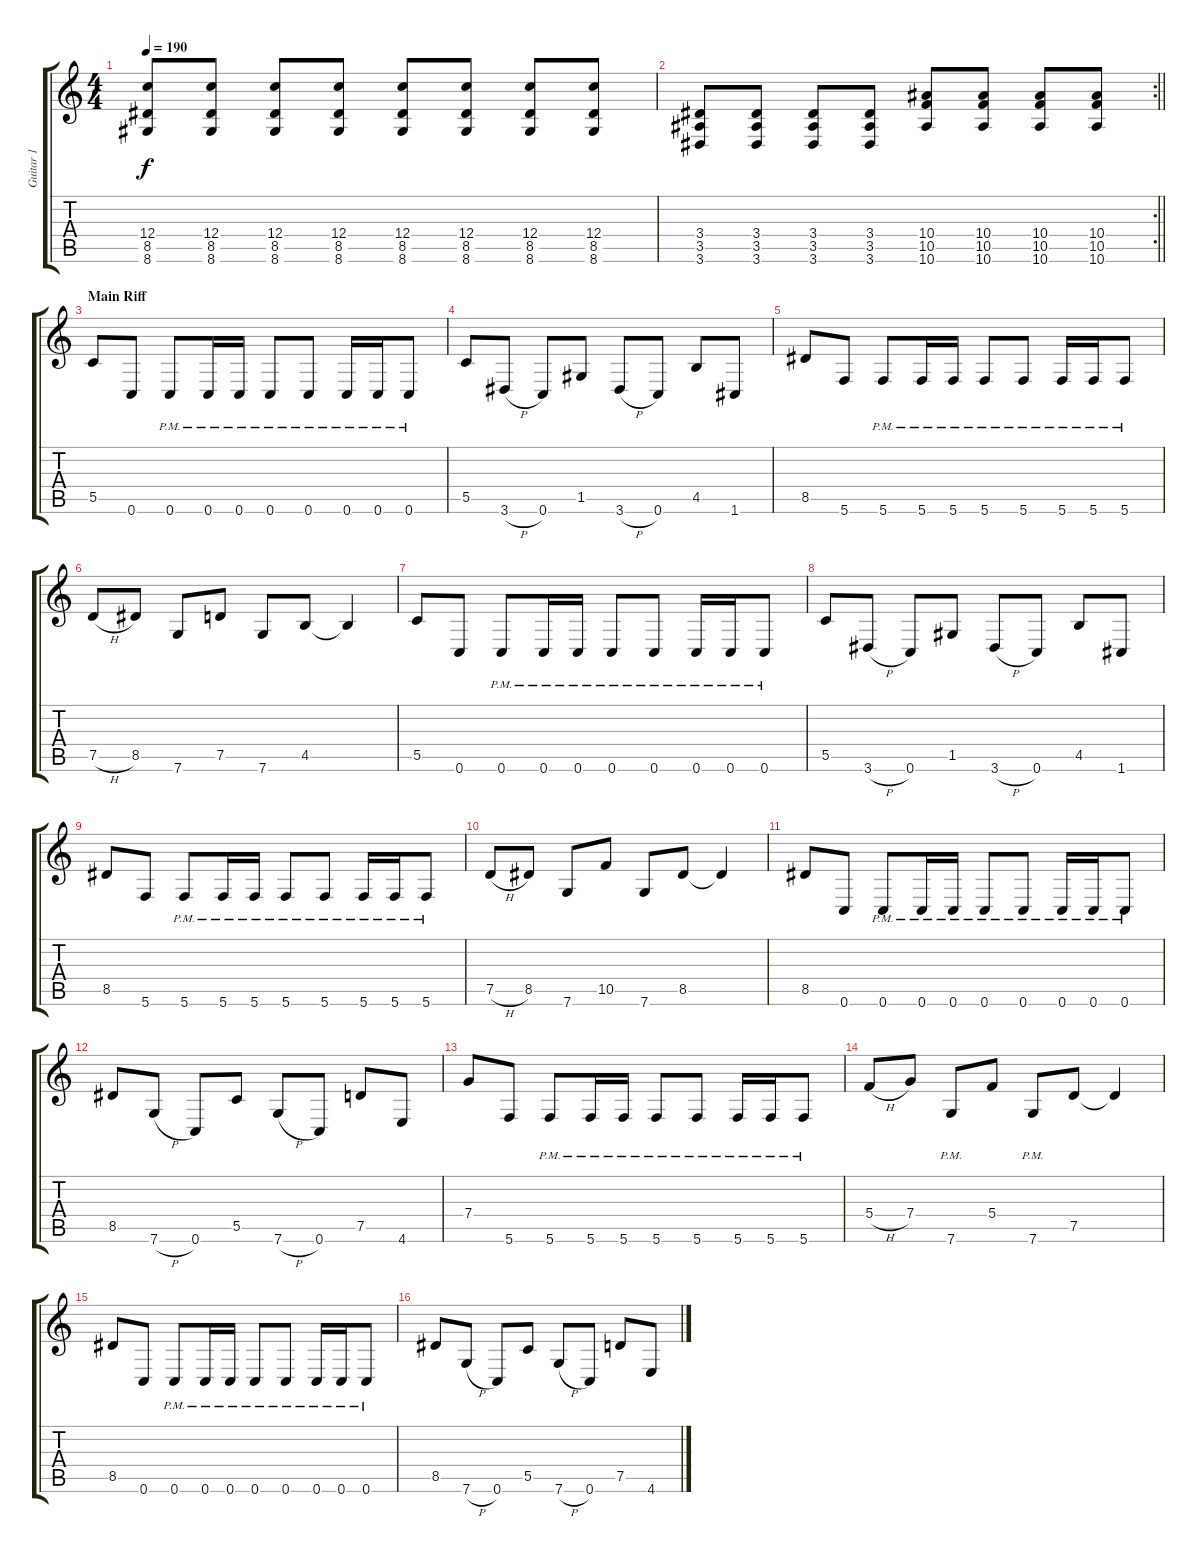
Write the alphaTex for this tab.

\track ("Guitar 1" "Guitar 1") {instrument distortionguitar}
\staff {score tabs}
\tuning (D4 A3 F3 C3 G2 C2) {hide}
\ts (4 4)
\tempo 190
\clef g2
\ks c
(12.4 8.5 8.6).8{dy f} (12.4 8.5 8.6).8 (12.4 8.5 8.6).8 (12.4 8.5 8.6).8 (12.4 8.5 8.6).8 (12.4 8.5 8.6).8 (12.4 8.5 8.6).8 (12.4 8.5 8.6).8 |
\rc 2
\barLineRight lightlight
(3.4 3.5 3.6).8 (3.4 3.5 3.6).8 (3.4 3.5 3.6).8 (3.4 3.5 3.6).8 (10.4 10.5 10.6).8 (10.4 10.5 10.6).8 (10.4 10.5 10.6).8 (10.4 10.5 10.6).8 |
\section ("" "Main Riff")
5.5.8 0.6.8 0.6{pm}.8 0.6{pm}.16 0.6{pm}.16 0.6{pm}.8 0.6{pm}.8 0.6{pm}.16 0.6{pm}.16 0.6{pm}.8 |
5.5.8 3.6{h}.8 0.6.8 1.5.8 3.6{h}.8 0.6.8 4.5.8 1.6.8 |
8.5.8 5.6.8 5.6{pm}.8 5.6{pm}.16 5.6{pm}.16 5.6{pm}.8 5.6{pm}.8 5.6{pm}.16 5.6{pm}.16 5.6{pm}.8 |
7.5{h}.8 8.5.8 7.6.8 7.5.8 7.6.8 4.5.8 4.5{t}.4 |
5.5.8 0.6.8 0.6{pm}.8 0.6{pm}.16 0.6{pm}.16 0.6{pm}.8 0.6{pm}.8 0.6{pm}.16 0.6{pm}.16 0.6{pm}.8 |
5.5.8 3.6{h}.8 0.6.8 1.5.8 3.6{h}.8 0.6.8 4.5.8 1.6.8 |
8.5.8 5.6.8 5.6{pm}.8 5.6{pm}.16 5.6{pm}.16 5.6{pm}.8 5.6{pm}.8 5.6{pm}.16 5.6{pm}.16 5.6{pm}.8 |
7.5{h}.8 8.5.8 7.6.8 10.5.8 7.6.8 8.5.8 8.5{t}.4 |
8.5.8 0.6.8 0.6{pm}.8 0.6{pm}.16 0.6{pm}.16 0.6{pm}.8 0.6{pm}.8 0.6{pm}.16 0.6{pm}.16 0.6{pm}.8 |
8.5.8 7.6{h}.8 0.6.8 5.5.8 7.6{h}.8 0.6.8 7.5.8 4.6.8 |
7.4.8 5.6.8 5.6{pm}.8 5.6{pm}.16 5.6{pm}.16 5.6{pm}.8 5.6{pm}.8 5.6{pm}.16 5.6{pm}.16 5.6{pm}.8 |
5.4{h}.8 7.4.8 7.6{pm}.8 5.4.8 7.6{pm}.8 7.5.8 7.5{t}.4 |
8.5.8 0.6.8 0.6{pm}.8 0.6{pm}.16 0.6{pm}.16 0.6{pm}.8 0.6{pm}.8 0.6{pm}.16 0.6{pm}.16 0.6{pm}.8 |
8.5.8 7.6{h}.8 0.6.8 5.5.8 7.6{h}.8 0.6.8 7.5.8 4.6.8
